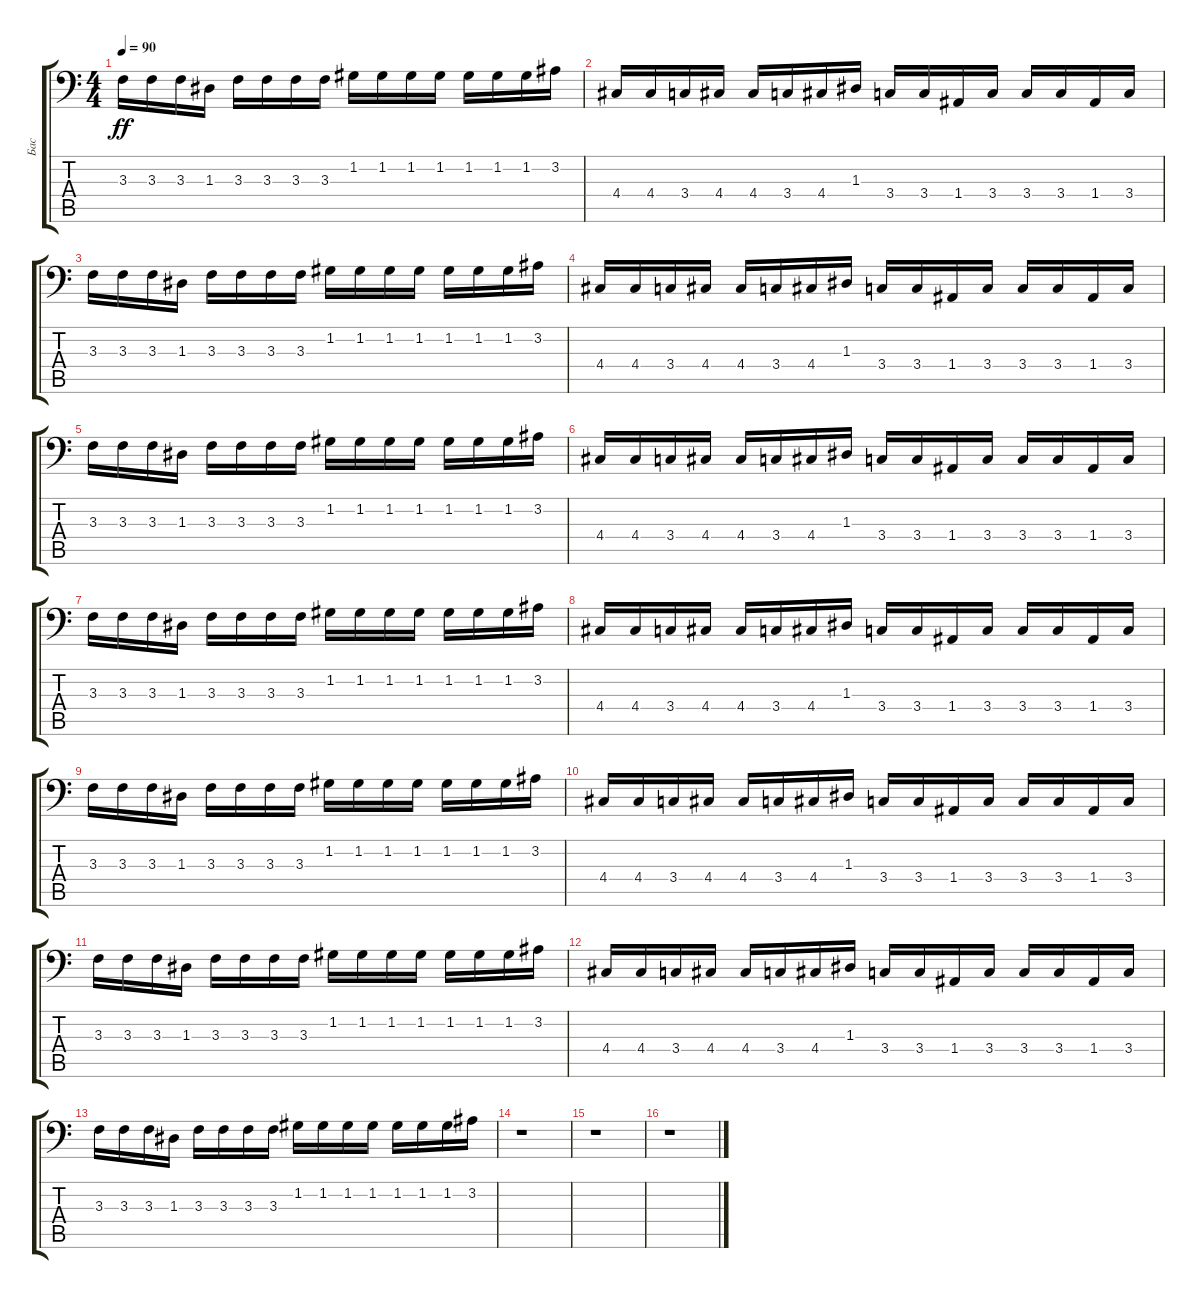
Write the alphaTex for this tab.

\track ("Бас" "Бас") {instrument electricbassfinger}
\staff {score tabs}
\tuning (C3 G2 D2 A1 E1 B0) {hide}
\ts (4 4)
\tempo 90
\clef f4
\ks c
3.3.16{dy ff} 3.3.16 3.3.16 1.3.16 3.3.16 3.3.16 3.3.16 3.3.16 1.2.16 1.2.16 1.2.16 1.2.16 1.2.16 1.2.16 1.2.16 3.2.16 |
4.4.16 4.4.16 3.4.16 4.4.16 4.4.16 3.4.16 4.4.16 1.3.16 3.4.16 3.4.16 1.4.16 3.4.16 3.4.16 3.4.16 1.4.16 3.4.16 |
3.3.16 3.3.16 3.3.16 1.3.16 3.3.16 3.3.16 3.3.16 3.3.16 1.2.16 1.2.16 1.2.16 1.2.16 1.2.16 1.2.16 1.2.16 3.2.16 |
4.4.16 4.4.16 3.4.16 4.4.16 4.4.16 3.4.16 4.4.16 1.3.16 3.4.16 3.4.16 1.4.16 3.4.16 3.4.16 3.4.16 1.4.16 3.4.16 |
3.3.16 3.3.16 3.3.16 1.3.16 3.3.16 3.3.16 3.3.16 3.3.16 1.2.16 1.2.16 1.2.16 1.2.16 1.2.16 1.2.16 1.2.16 3.2.16 |
4.4.16 4.4.16 3.4.16 4.4.16 4.4.16 3.4.16 4.4.16 1.3.16 3.4.16 3.4.16 1.4.16 3.4.16 3.4.16 3.4.16 1.4.16 3.4.16 |
3.3.16 3.3.16 3.3.16 1.3.16 3.3.16 3.3.16 3.3.16 3.3.16 1.2.16 1.2.16 1.2.16 1.2.16 1.2.16 1.2.16 1.2.16 3.2.16 |
4.4.16 4.4.16 3.4.16 4.4.16 4.4.16 3.4.16 4.4.16 1.3.16 3.4.16 3.4.16 1.4.16 3.4.16 3.4.16 3.4.16 1.4.16 3.4.16 |
3.3.16 3.3.16 3.3.16 1.3.16 3.3.16 3.3.16 3.3.16 3.3.16 1.2.16 1.2.16 1.2.16 1.2.16 1.2.16 1.2.16 1.2.16 3.2.16 |
4.4.16 4.4.16 3.4.16 4.4.16 4.4.16 3.4.16 4.4.16 1.3.16 3.4.16 3.4.16 1.4.16 3.4.16 3.4.16 3.4.16 1.4.16 3.4.16 |
3.3.16 3.3.16 3.3.16 1.3.16 3.3.16 3.3.16 3.3.16 3.3.16 1.2.16 1.2.16 1.2.16 1.2.16 1.2.16 1.2.16 1.2.16 3.2.16 |
4.4.16 4.4.16 3.4.16 4.4.16 4.4.16 3.4.16 4.4.16 1.3.16 3.4.16 3.4.16 1.4.16 3.4.16 3.4.16 3.4.16 1.4.16 3.4.16 |
3.3.16 3.3.16 3.3.16 1.3.16 3.3.16 3.3.16 3.3.16 3.3.16 1.2.16 1.2.16 1.2.16 1.2.16 1.2.16 1.2.16 1.2.16 3.2.16 |
r.1 |
r.1 |
r.1
